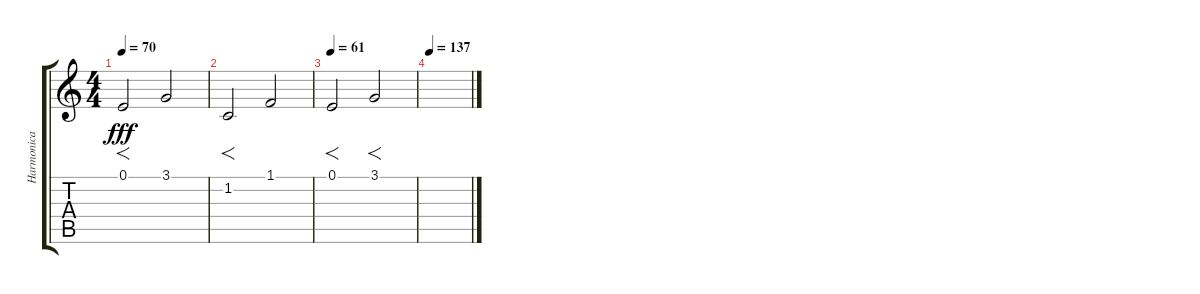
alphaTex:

\track ("Harmonica" "Harmonica") {instrument harmonica}
\staff {score tabs}
\tuning (E4 B3 G3 D3 A2 E2) {hide}
\ts (4 4)
\tempo 70
\clef g2
\ks c
0.1.2{f dy fff} 3.1.2 |
1.2.2{f} 1.1.2 |
\tempo 61
0.1.2{f} 3.1.2{f} |
\tempo 137
